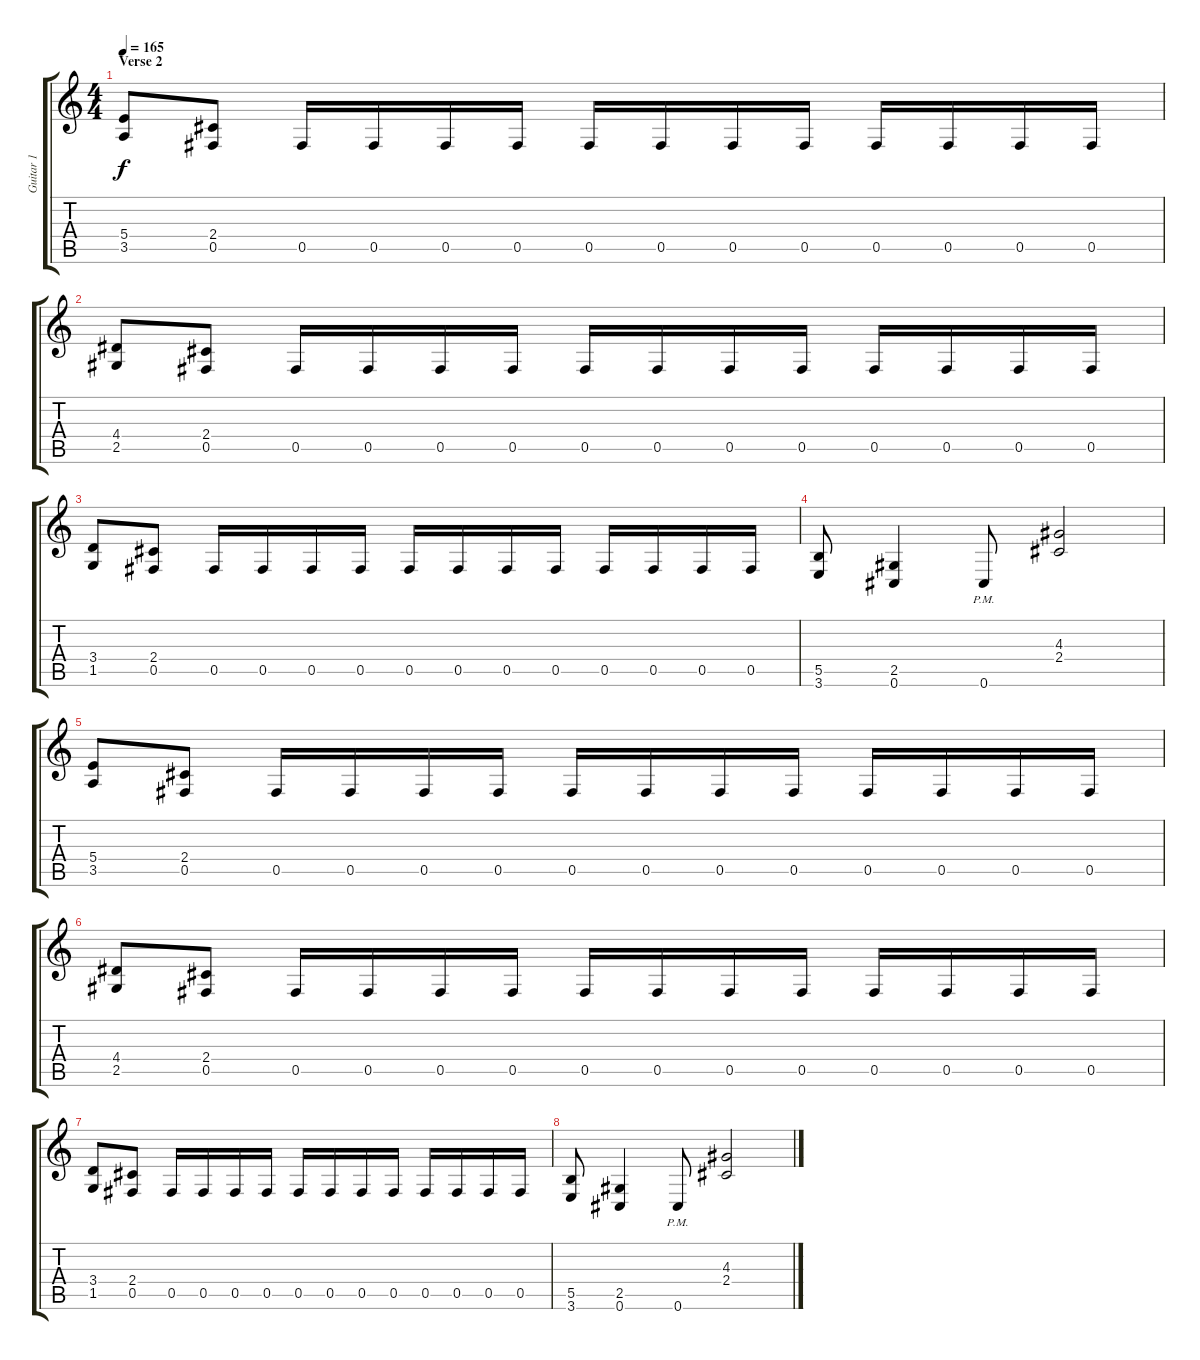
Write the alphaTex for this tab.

\track ("Guitar 1" "Guitar 1") {instrument overdrivenguitar}
\staff {score tabs}
\tuning (Db4 Ab3 E3 B2 Gb2 Db2) {hide}
\ts (4 4)
\section ("" "Verse 2")
\tempo 165
\clef g2
\ks c
(5.4 3.5).8{dy f} (2.4 0.5).8 0.5.16 0.5.16 0.5.16 0.5.16 0.5.16 0.5.16 0.5.16 0.5.16 0.5.16 0.5.16 0.5.16 0.5.16 |
(4.4 2.5).8 (2.4 0.5).8 0.5.16 0.5.16 0.5.16 0.5.16 0.5.16 0.5.16 0.5.16 0.5.16 0.5.16 0.5.16 0.5.16 0.5.16 |
(3.4 1.5).8 (2.4 0.5).8 0.5.16 0.5.16 0.5.16 0.5.16 0.5.16 0.5.16 0.5.16 0.5.16 0.5.16 0.5.16 0.5.16 0.5.16 |
(5.5 3.6).8 (2.5 0.6).4 0.6{pm}.8 (4.3 2.4).2 |
(5.4 3.5).8 (2.4 0.5).8 0.5.16 0.5.16 0.5.16 0.5.16 0.5.16 0.5.16 0.5.16 0.5.16 0.5.16 0.5.16 0.5.16 0.5.16 |
(4.4 2.5).8 (2.4 0.5).8 0.5.16 0.5.16 0.5.16 0.5.16 0.5.16 0.5.16 0.5.16 0.5.16 0.5.16 0.5.16 0.5.16 0.5.16 |
(3.4 1.5).8 (2.4 0.5).8 0.5.16 0.5.16 0.5.16 0.5.16 0.5.16 0.5.16 0.5.16 0.5.16 0.5.16 0.5.16 0.5.16 0.5.16 |
(5.5 3.6).8 (2.5 0.6).4 0.6{pm}.8 (4.3 2.4).2
